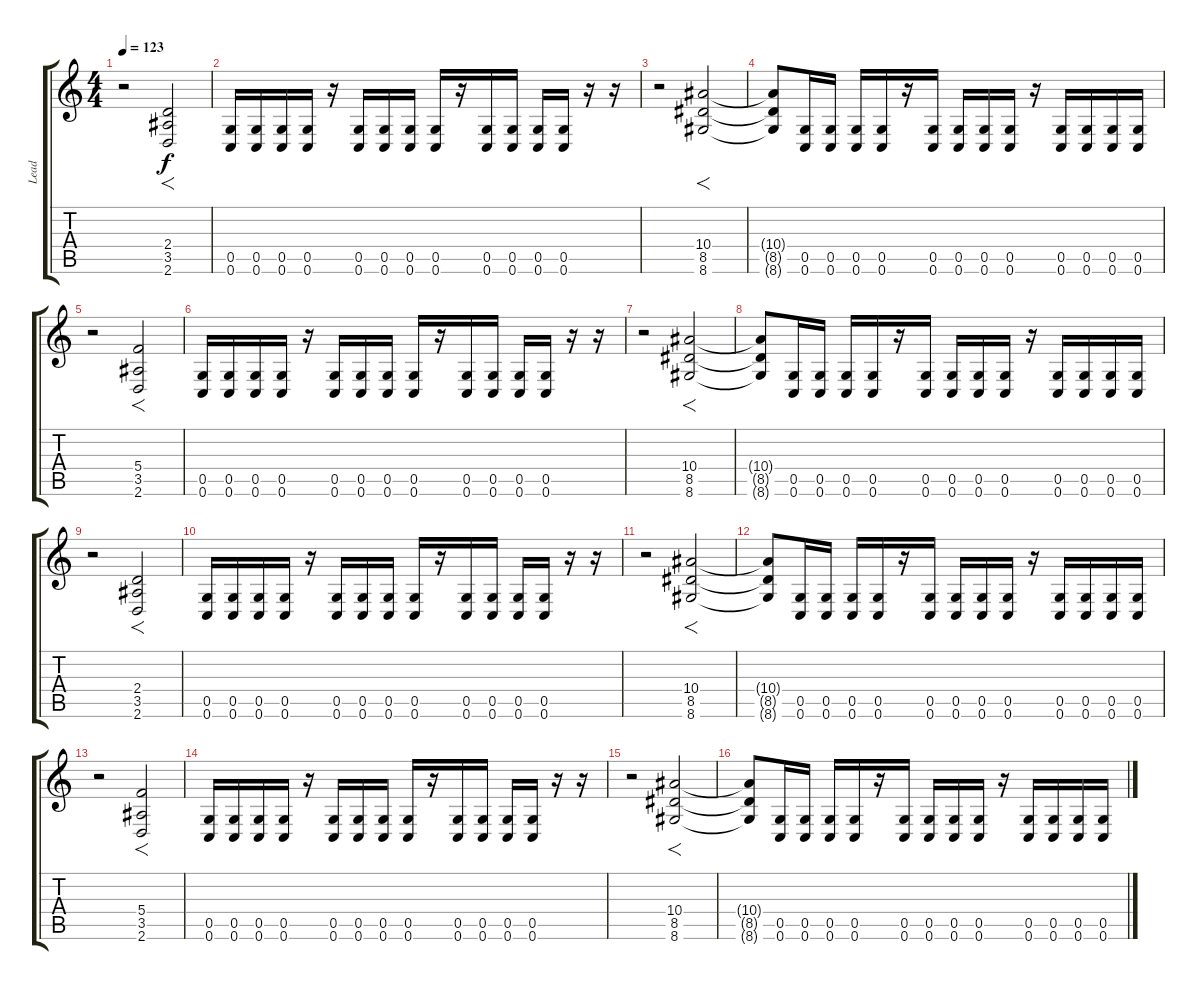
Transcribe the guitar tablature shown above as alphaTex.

\track ("Lead" "Lead") {instrument overdrivenguitar}
\staff {score tabs}
\tuning (D4 A3 F3 C3 G2 C2) {hide}
\ts (4 4)
\tempo 123
\clef g2
\ks c
r.2{dy f} (2.4 3.5 2.6).2{f} |
(0.5 0.6).16 (0.5 0.6).16 (0.5 0.6).16 (0.5 0.6).16 r.16 (0.5 0.6).16 (0.5 0.6).16 (0.5 0.6).16 (0.5 0.6).16 r.16 (0.5 0.6).16 (0.5 0.6).16 (0.5 0.6).16 (0.5 0.6).16 r.16 r.16 |
r.2 (10.4 8.5 8.6).2{f} |
(10.4{t} 8.5{t} 8.6{t}).8 (0.5 0.6).16 (0.5 0.6).16 (0.5 0.6).16 (0.5 0.6).16 r.16 (0.5 0.6).16 (0.5 0.6).16 (0.5 0.6).16 (0.5 0.6).16 r.16 (0.5 0.6).16 (0.5 0.6).16 (0.5 0.6).16 (0.5 0.6).16 |
r.2 (5.4 3.5 2.6).2{f} |
(0.5 0.6).16 (0.5 0.6).16 (0.5 0.6).16 (0.5 0.6).16 r.16 (0.5 0.6).16 (0.5 0.6).16 (0.5 0.6).16 (0.5 0.6).16 r.16 (0.5 0.6).16 (0.5 0.6).16 (0.5 0.6).16 (0.5 0.6).16 r.16 r.16 |
r.2 (10.4 8.5 8.6).2{f} |
(10.4{t} 8.5{t} 8.6{t}).8 (0.5 0.6).16 (0.5 0.6).16 (0.5 0.6).16 (0.5 0.6).16 r.16 (0.5 0.6).16 (0.5 0.6).16 (0.5 0.6).16 (0.5 0.6).16 r.16 (0.5 0.6).16 (0.5 0.6).16 (0.5 0.6).16 (0.5 0.6).16 |
r.2 (2.4 3.5 2.6).2{f} |
(0.5 0.6).16 (0.5 0.6).16 (0.5 0.6).16 (0.5 0.6).16 r.16 (0.5 0.6).16 (0.5 0.6).16 (0.5 0.6).16 (0.5 0.6).16 r.16 (0.5 0.6).16 (0.5 0.6).16 (0.5 0.6).16 (0.5 0.6).16 r.16 r.16 |
r.2 (10.4 8.5 8.6).2{f} |
(10.4{t} 8.5{t} 8.6{t}).8 (0.5 0.6).16 (0.5 0.6).16 (0.5 0.6).16 (0.5 0.6).16 r.16 (0.5 0.6).16 (0.5 0.6).16 (0.5 0.6).16 (0.5 0.6).16 r.16 (0.5 0.6).16 (0.5 0.6).16 (0.5 0.6).16 (0.5 0.6).16 |
r.2 (5.4 3.5 2.6).2{f} |
(0.5 0.6).16 (0.5 0.6).16 (0.5 0.6).16 (0.5 0.6).16 r.16 (0.5 0.6).16 (0.5 0.6).16 (0.5 0.6).16 (0.5 0.6).16 r.16 (0.5 0.6).16 (0.5 0.6).16 (0.5 0.6).16 (0.5 0.6).16 r.16 r.16 |
r.2 (10.4 8.5 8.6).2{f} |
(10.4{t} 8.5{t} 8.6{t}).8 (0.5 0.6).16 (0.5 0.6).16 (0.5 0.6).16 (0.5 0.6).16 r.16 (0.5 0.6).16 (0.5 0.6).16 (0.5 0.6).16 (0.5 0.6).16 r.16 (0.5 0.6).16 (0.5 0.6).16 (0.5 0.6).16 (0.5 0.6).16
